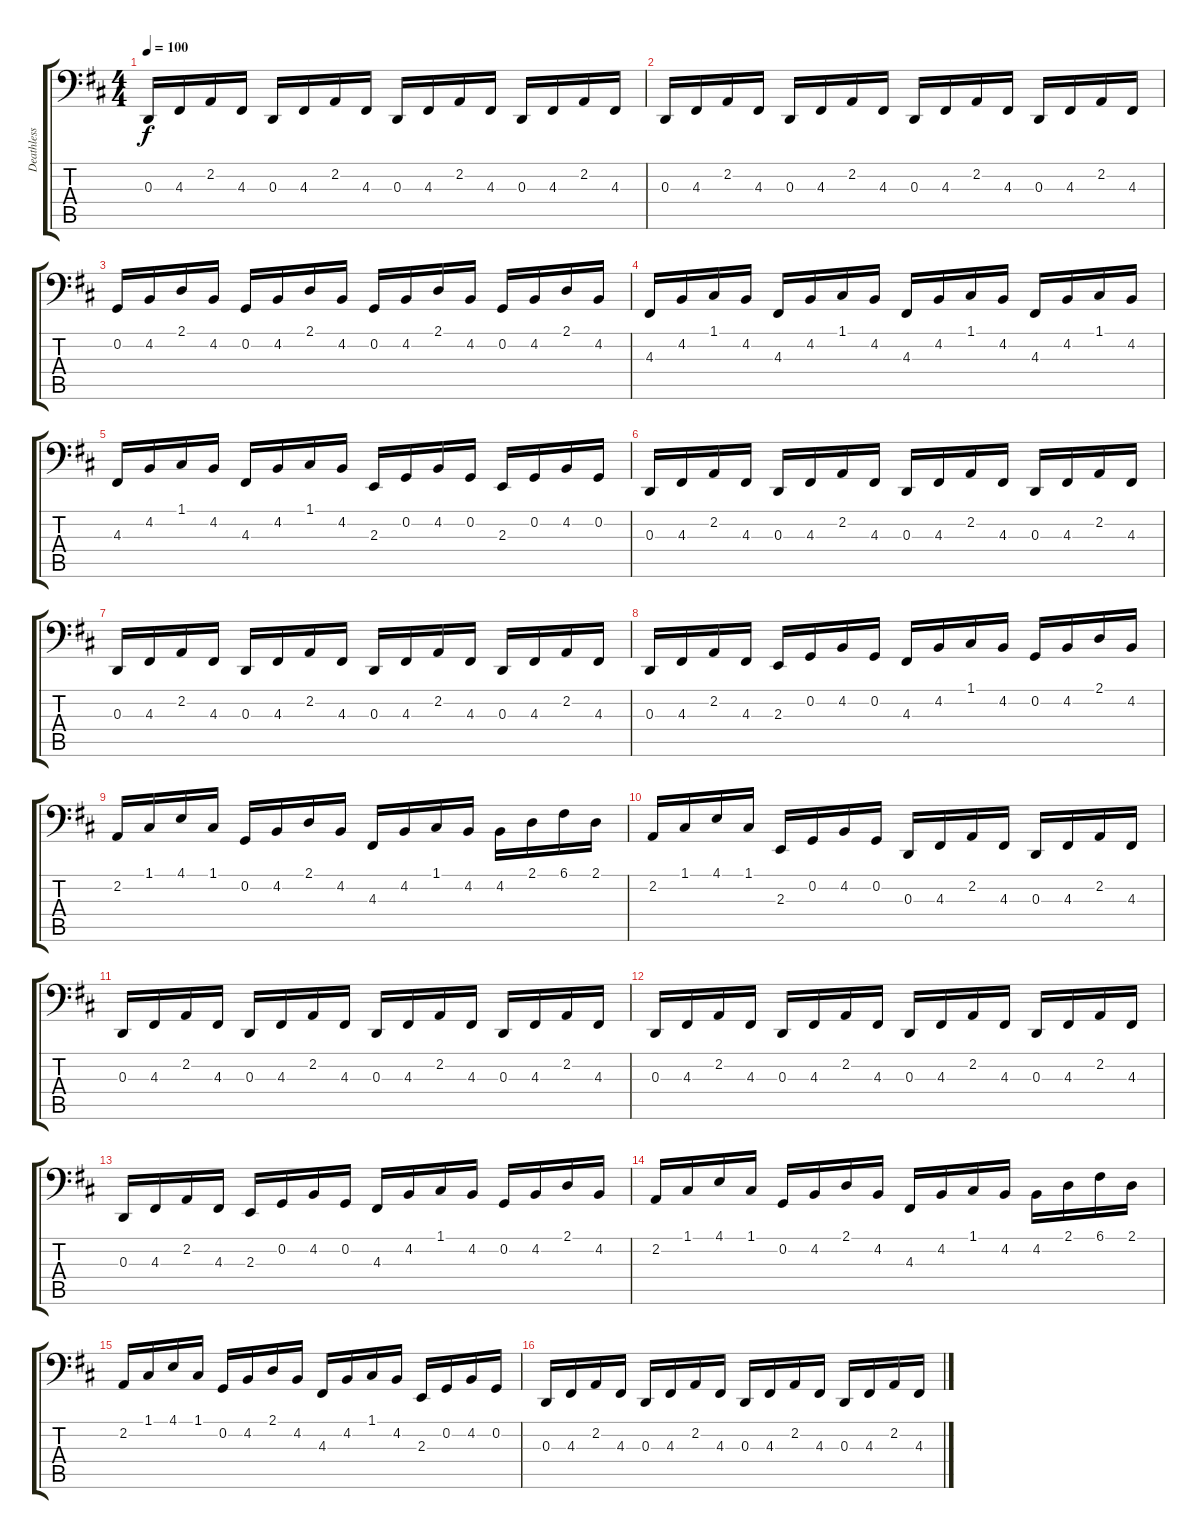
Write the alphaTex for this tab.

\track ("Deathless Horsie (Keyboards - low)" "Deathless ") {instrument synthbrass2}
\staff {score tabs}
\tuning (C3 G2 D2 A1 E1 B0) {hide}
\ts (4 4)
\tempo 100
\clef f4
\ks d
0.3.16{dy f} 4.3.16 2.2.16 4.3.16 0.3.16 4.3.16 2.2.16 4.3.16 0.3.16 4.3.16 2.2.16 4.3.16 0.3.16 4.3.16 2.2.16 4.3.16 |
0.3.16 4.3.16 2.2.16 4.3.16 0.3.16 4.3.16 2.2.16 4.3.16 0.3.16 4.3.16 2.2.16 4.3.16 0.3.16 4.3.16 2.2.16 4.3.16 |
0.2.16 4.2.16 2.1.16 4.2.16 0.2.16 4.2.16 2.1.16 4.2.16 0.2.16 4.2.16 2.1.16 4.2.16 0.2.16 4.2.16 2.1.16 4.2.16 |
4.3.16 4.2.16 1.1.16 4.2.16 4.3.16 4.2.16 1.1.16 4.2.16 4.3.16 4.2.16 1.1.16 4.2.16 4.3.16 4.2.16 1.1.16 4.2.16 |
4.3.16 4.2.16 1.1.16 4.2.16 4.3.16 4.2.16 1.1.16 4.2.16 2.3.16 0.2.16 4.2.16 0.2.16 2.3.16 0.2.16 4.2.16 0.2.16 |
0.3.16 4.3.16 2.2.16 4.3.16 0.3.16 4.3.16 2.2.16 4.3.16 0.3.16 4.3.16 2.2.16 4.3.16 0.3.16 4.3.16 2.2.16 4.3.16 |
0.3.16 4.3.16 2.2.16 4.3.16 0.3.16 4.3.16 2.2.16 4.3.16 0.3.16 4.3.16 2.2.16 4.3.16 0.3.16 4.3.16 2.2.16 4.3.16 |
0.3.16 4.3.16 2.2.16 4.3.16 2.3.16 0.2.16 4.2.16 0.2.16 4.3.16 4.2.16 1.1.16 4.2.16 0.2.16 4.2.16 2.1.16 4.2.16 |
2.2.16 1.1.16 4.1.16 1.1.16 0.2.16 4.2.16 2.1.16 4.2.16 4.3.16 4.2.16 1.1.16 4.2.16 4.2.16 2.1.16 6.1.16 2.1.16 |
2.2.16 1.1.16 4.1.16 1.1.16 2.3.16 0.2.16 4.2.16 0.2.16 0.3.16 4.3.16 2.2.16 4.3.16 0.3.16 4.3.16 2.2.16 4.3.16 |
0.3.16 4.3.16 2.2.16 4.3.16 0.3.16 4.3.16 2.2.16 4.3.16 0.3.16 4.3.16 2.2.16 4.3.16 0.3.16 4.3.16 2.2.16 4.3.16 |
0.3.16 4.3.16 2.2.16 4.3.16 0.3.16 4.3.16 2.2.16 4.3.16 0.3.16 4.3.16 2.2.16 4.3.16 0.3.16 4.3.16 2.2.16 4.3.16 |
0.3.16 4.3.16 2.2.16 4.3.16 2.3.16 0.2.16 4.2.16 0.2.16 4.3.16 4.2.16 1.1.16 4.2.16 0.2.16 4.2.16 2.1.16 4.2.16 |
2.2.16 1.1.16 4.1.16 1.1.16 0.2.16 4.2.16 2.1.16 4.2.16 4.3.16 4.2.16 1.1.16 4.2.16 4.2.16 2.1.16 6.1.16 2.1.16 |
2.2.16 1.1.16 4.1.16 1.1.16 0.2.16 4.2.16 2.1.16 4.2.16 4.3.16 4.2.16 1.1.16 4.2.16 2.3.16 0.2.16 4.2.16 0.2.16 |
0.3.16 4.3.16 2.2.16 4.3.16 0.3.16 4.3.16 2.2.16 4.3.16 0.3.16 4.3.16 2.2.16 4.3.16 0.3.16 4.3.16 2.2.16 4.3.16
